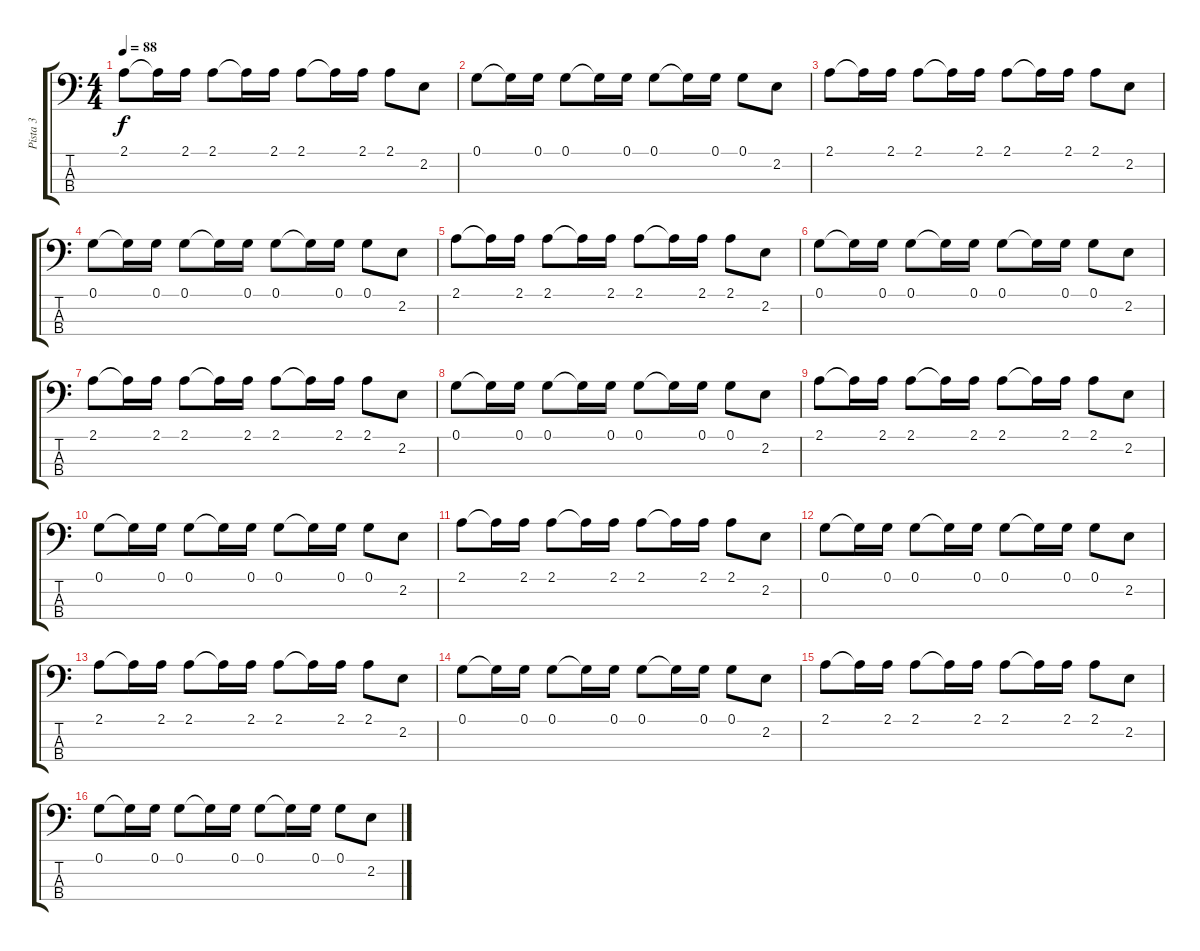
\track ("Pista 3" "Pista 3") {instrument electricbassfinger}
\staff {score tabs}
\tuning (G2 D2 A1 E1) {hide}
\ts (4 4)
\tempo 88
\clef f4
\ks c
2.1.8{dy f} 2.1{t}.16 2.1.16 2.1.8 2.1{t}.16 2.1.16 2.1.8 2.1{t}.16 2.1.16 2.1.8 2.2.8 |
0.1.8 0.1{t}.16 0.1.16 0.1.8 0.1{t}.16 0.1.16 0.1.8 0.1{t}.16 0.1.16 0.1.8 2.2.8 |
2.1.8 2.1{t}.16 2.1.16 2.1.8 2.1{t}.16 2.1.16 2.1.8 2.1{t}.16 2.1.16 2.1.8 2.2.8 |
0.1.8 0.1{t}.16 0.1.16 0.1.8 0.1{t}.16 0.1.16 0.1.8 0.1{t}.16 0.1.16 0.1.8 2.2.8 |
2.1.8 2.1{t}.16 2.1.16 2.1.8 2.1{t}.16 2.1.16 2.1.8 2.1{t}.16 2.1.16 2.1.8 2.2.8 |
0.1.8 0.1{t}.16 0.1.16 0.1.8 0.1{t}.16 0.1.16 0.1.8 0.1{t}.16 0.1.16 0.1.8 2.2.8 |
2.1.8 2.1{t}.16 2.1.16 2.1.8 2.1{t}.16 2.1.16 2.1.8 2.1{t}.16 2.1.16 2.1.8 2.2.8 |
0.1.8 0.1{t}.16 0.1.16 0.1.8 0.1{t}.16 0.1.16 0.1.8 0.1{t}.16 0.1.16 0.1.8 2.2.8 |
2.1.8 2.1{t}.16 2.1.16 2.1.8 2.1{t}.16 2.1.16 2.1.8 2.1{t}.16 2.1.16 2.1.8 2.2.8 |
0.1.8 0.1{t}.16 0.1.16 0.1.8 0.1{t}.16 0.1.16 0.1.8 0.1{t}.16 0.1.16 0.1.8 2.2.8 |
2.1.8 2.1{t}.16 2.1.16 2.1.8 2.1{t}.16 2.1.16 2.1.8 2.1{t}.16 2.1.16 2.1.8 2.2.8 |
0.1.8 0.1{t}.16 0.1.16 0.1.8 0.1{t}.16 0.1.16 0.1.8 0.1{t}.16 0.1.16 0.1.8 2.2.8 |
2.1.8 2.1{t}.16 2.1.16 2.1.8 2.1{t}.16 2.1.16 2.1.8 2.1{t}.16 2.1.16 2.1.8 2.2.8 |
0.1.8 0.1{t}.16 0.1.16 0.1.8 0.1{t}.16 0.1.16 0.1.8 0.1{t}.16 0.1.16 0.1.8 2.2.8 |
2.1.8 2.1{t}.16 2.1.16 2.1.8 2.1{t}.16 2.1.16 2.1.8 2.1{t}.16 2.1.16 2.1.8 2.2.8 |
0.1.8 0.1{t}.16 0.1.16 0.1.8 0.1{t}.16 0.1.16 0.1.8 0.1{t}.16 0.1.16 0.1.8 2.2.8
